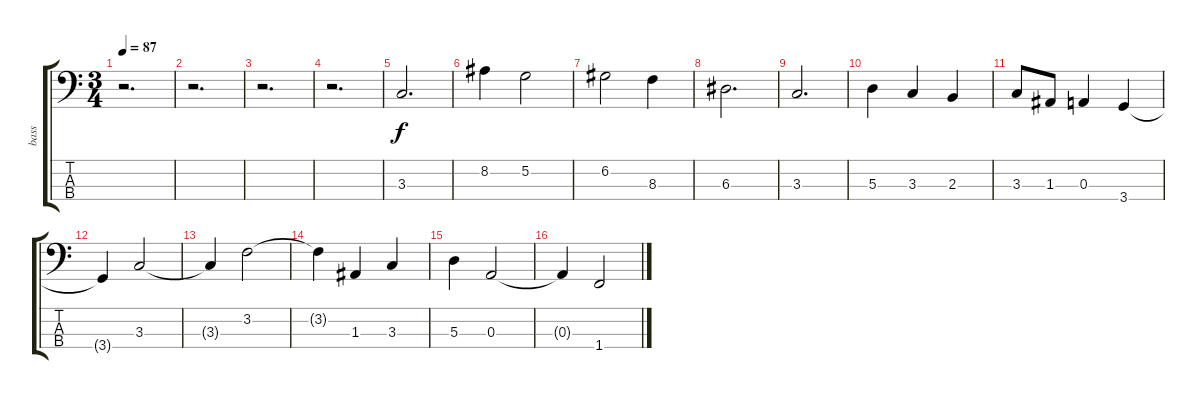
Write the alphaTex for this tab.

\track ("bass" "bass") {instrument acousticbass}
\staff {score tabs}
\tuning (G2 D2 A1 E1) {hide}
\ts (3 4)
\tempo 87
\clef f4
\ks c
r.2{d dy f instrument acousticbass} |
r.2{d} |
r.2{d} |
r.2{d} |
3.3.2{d} |
8.2.4 5.2.2 |
6.2.2 8.3.4 |
6.3.2{d} |
3.3.2{d} |
5.3.4 3.3.4 2.3.4 |
3.3.8 1.3.8 0.3.4 3.4.4 |
3.4{t}.4 3.3.2 |
3.3{t}.4 3.2.2 |
3.2{t}.4 1.3.4 3.3.4 |
5.3.4 0.3.2 |
0.3{t}.4 1.4.2
